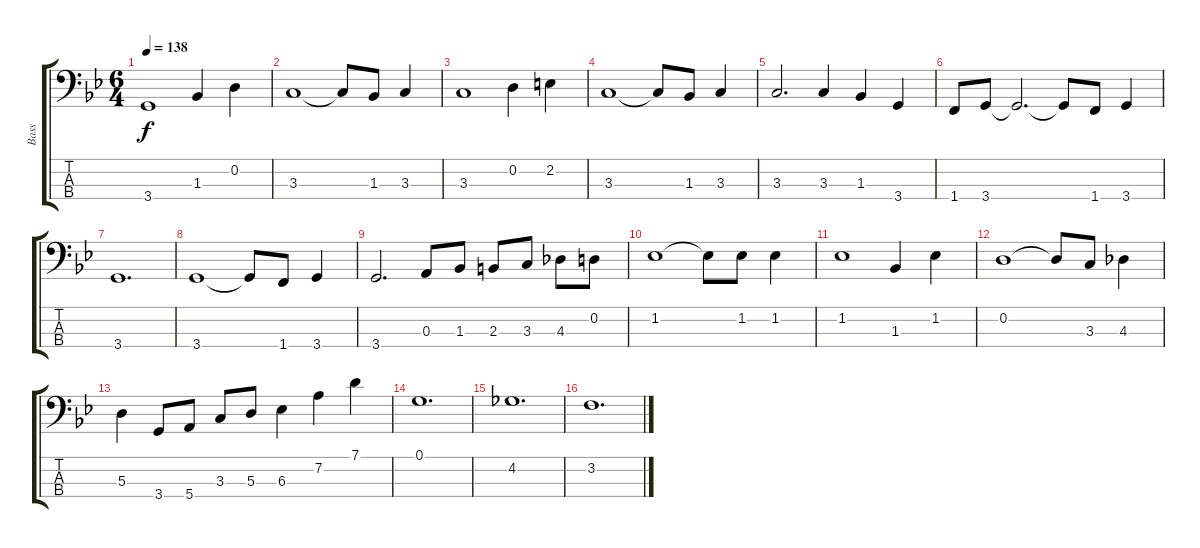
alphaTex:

\track ("Bass" "Bass") {instrument electricbassfinger}
\staff {score tabs}
\tuning (G2 D2 A1 E1) {hide}
\ts (6 4)
\tempo 138
\clef f4
\ks gminor
3.4.1{dy f} 1.3.4 0.2.4 |
3.3.1 3.3{t}.8 1.3.8 3.3.4 |
3.3.1 0.2.4 2.2.4 |
3.3.1 3.3{t}.8 1.3.8 3.3.4 |
3.3.2{d} 3.3.4 1.3.4 3.4.4 |
1.4.8 3.4.8 3.4{t}.2{d} 3.4{t}.8 1.4.8 3.4.4 |
3.4.1{d} |
3.4.1 3.4{t}.8 1.4.8 3.4.4 |
3.4.2{d} 0.3.8 1.3.8 2.3.8 3.3.8 4.3.8 0.2.8 |
1.2.1 1.2{t}.8 1.2.8 1.2.4 |
1.2.1 1.3.4 1.2.4 |
0.2.1 0.2{t}.8 3.3.8 4.3.4 |
5.3.4 3.4.8 5.4.8 3.3.8 5.3.8 6.3.4 7.2.4 7.1.4 |
0.1.1{d} |
4.2.1{d} |
3.2.1{d}
